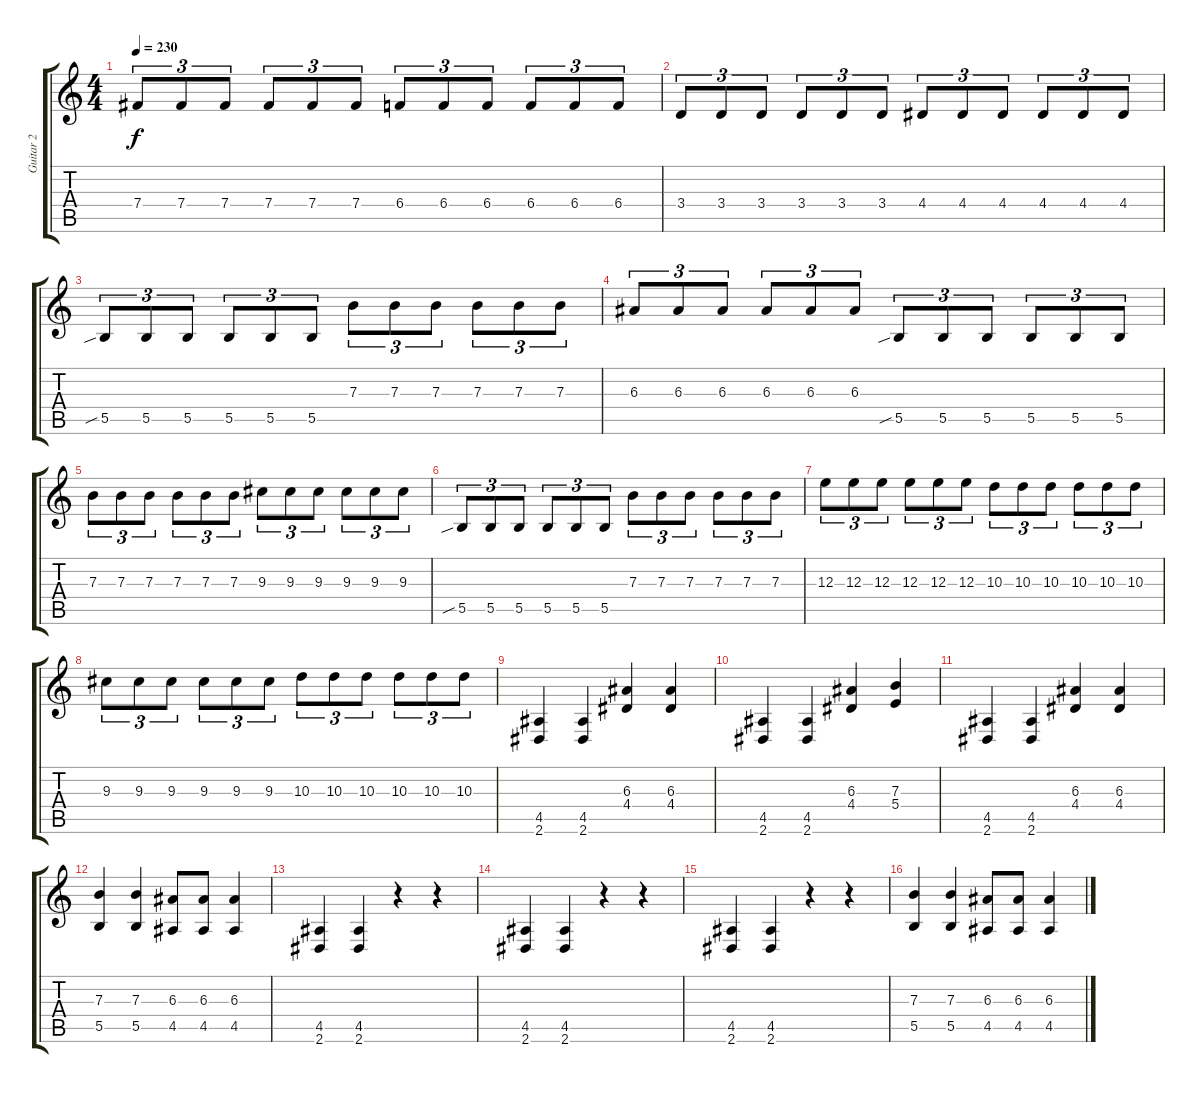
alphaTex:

\track ("Guitar 2" "Guitar 2") {instrument distortionguitar}
\staff {score tabs}
\tuning (Db4 Ab3 E3 B2 Gb2 Db2) {hide}
\ts (4 4)
\tempo 230
\clef g2
\ks c
7.4.8{tu (3 2) dy f} 7.4.8{tu (3 2)} 7.4.8{tu (3 2)} 7.4.8{tu (3 2)} 7.4.8{tu (3 2)} 7.4.8{tu (3 2)} 6.4.8{tu (3 2)} 6.4.8{tu (3 2)} 6.4.8{tu (3 2)} 6.4.8{tu (3 2)} 6.4.8{tu (3 2)} 6.4.8{tu (3 2)} |
3.4.8{tu (3 2)} 3.4.8{tu (3 2)} 3.4.8{tu (3 2)} 3.4.8{tu (3 2)} 3.4.8{tu (3 2)} 3.4.8{tu (3 2)} 4.4.8{tu (3 2)} 4.4.8{tu (3 2)} 4.4.8{tu (3 2)} 4.4.8{tu (3 2)} 4.4.8{tu (3 2)} 4.4.8{tu (3 2)} |
5.5{sib}.8{tu (3 2)} 5.5.8{tu (3 2)} 5.5.8{tu (3 2)} 5.5.8{tu (3 2)} 5.5.8{tu (3 2)} 5.5.8{tu (3 2)} 7.3.8{tu (3 2)} 7.3.8{tu (3 2)} 7.3.8{tu (3 2)} 7.3.8{tu (3 2)} 7.3.8{tu (3 2)} 7.3.8{tu (3 2)} |
6.3.8{tu (3 2)} 6.3.8{tu (3 2)} 6.3.8{tu (3 2)} 6.3.8{tu (3 2)} 6.3.8{tu (3 2)} 6.3.8{tu (3 2)} 5.5{sib}.8{tu (3 2)} 5.5.8{tu (3 2)} 5.5.8{tu (3 2)} 5.5.8{tu (3 2)} 5.5.8{tu (3 2)} 5.5.8{tu (3 2)} |
7.3.8{tu (3 2)} 7.3.8{tu (3 2)} 7.3.8{tu (3 2)} 7.3.8{tu (3 2)} 7.3.8{tu (3 2)} 7.3.8{tu (3 2)} 9.3.8{tu (3 2)} 9.3.8{tu (3 2)} 9.3.8{tu (3 2)} 9.3.8{tu (3 2)} 9.3.8{tu (3 2)} 9.3.8{tu (3 2)} |
5.5{sib}.8{tu (3 2)} 5.5.8{tu (3 2)} 5.5.8{tu (3 2)} 5.5.8{tu (3 2)} 5.5.8{tu (3 2)} 5.5.8{tu (3 2)} 7.3.8{tu (3 2)} 7.3.8{tu (3 2)} 7.3.8{tu (3 2)} 7.3.8{tu (3 2)} 7.3.8{tu (3 2)} 7.3.8{tu (3 2)} |
12.3.8{tu (3 2)} 12.3.8{tu (3 2)} 12.3.8{tu (3 2)} 12.3.8{tu (3 2)} 12.3.8{tu (3 2)} 12.3.8{tu (3 2)} 10.3.8{tu (3 2)} 10.3.8{tu (3 2)} 10.3.8{tu (3 2)} 10.3.8{tu (3 2)} 10.3.8{tu (3 2)} 10.3.8{tu (3 2)} |
9.3.8{tu (3 2)} 9.3.8{tu (3 2)} 9.3.8{tu (3 2)} 9.3.8{tu (3 2)} 9.3.8{tu (3 2)} 9.3.8{tu (3 2)} 10.3.8{tu (3 2)} 10.3.8{tu (3 2)} 10.3.8{tu (3 2)} 10.3.8{tu (3 2)} 10.3.8{tu (3 2)} 10.3.8{tu (3 2)} |
(4.5 2.6).4 (4.5 2.6).4 (6.3 4.4).4 (6.3 4.4).4 |
(4.5 2.6).4 (4.5 2.6).4 (6.3 4.4).4 (7.3 5.4).4 |
(4.5 2.6).4 (4.5 2.6).4 (6.3 4.4).4 (6.3 4.4).4 |
(7.3 5.5).4 (7.3 5.5).4 (6.3 4.5).8 (6.3 4.5).8 (6.3 4.5).4 |
(4.5 2.6).4 (4.5 2.6).4 r.4 r.4 |
(4.5 2.6).4 (4.5 2.6).4 r.4 r.4 |
(4.5 2.6).4 (4.5 2.6).4 r.4 r.4 |
(7.3 5.5).4 (7.3 5.5).4 (6.3 4.5).8 (6.3 4.5).8 (6.3 4.5).4
